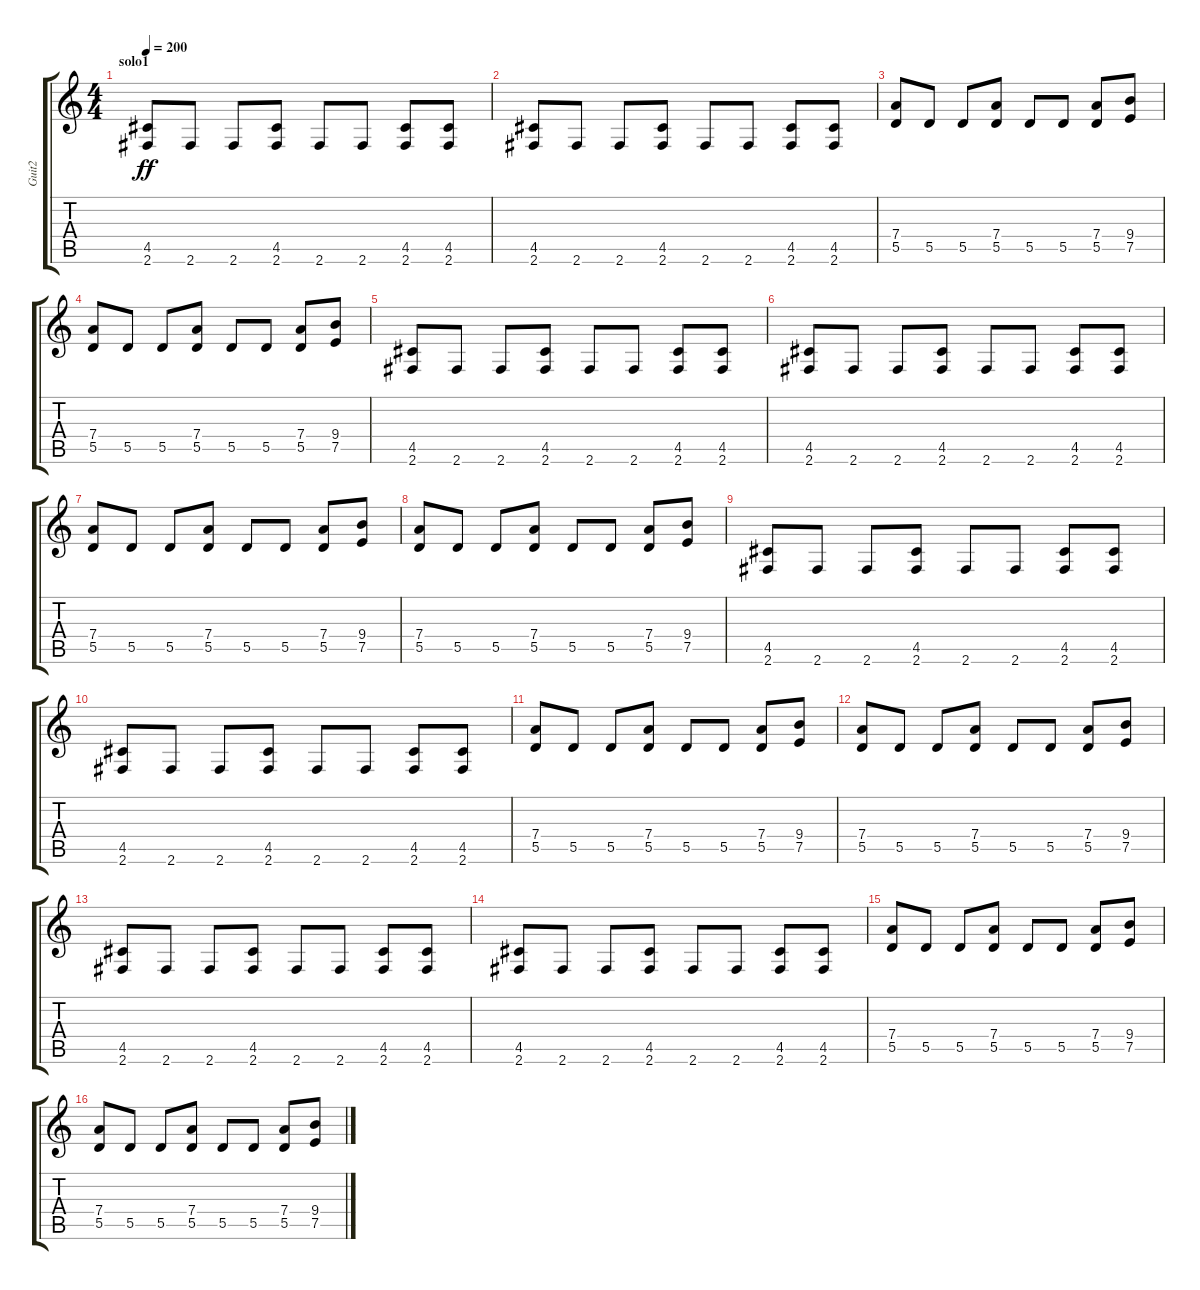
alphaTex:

\track ("Guit2" "Guit2") {instrument overdrivenguitar}
\staff {score tabs}
\tuning (E4 B3 G3 D3 A2 E2) {hide}
\ts (4 4)
\section ("" "solo1")
\tempo 200
\clef g2
\ks c
(4.5 2.6).8{dy ff} 2.6.8 2.6.8 (4.5 2.6).8 2.6.8 2.6.8 (4.5 2.6).8 (4.5 2.6).8 |
(4.5 2.6).8 2.6.8 2.6.8 (4.5 2.6).8 2.6.8 2.6.8 (4.5 2.6).8 (4.5 2.6).8 |
(7.4 5.5).8 5.5.8 5.5.8 (7.4 5.5).8 5.5.8 5.5.8 (7.4 5.5).8 (9.4 7.5).8 |
(7.4 5.5).8 5.5.8 5.5.8 (7.4 5.5).8 5.5.8 5.5.8 (7.4 5.5).8 (9.4 7.5).8 |
(4.5 2.6).8 2.6.8 2.6.8 (4.5 2.6).8 2.6.8 2.6.8 (4.5 2.6).8 (4.5 2.6).8 |
(4.5 2.6).8 2.6.8 2.6.8 (4.5 2.6).8 2.6.8 2.6.8 (4.5 2.6).8 (4.5 2.6).8 |
(7.4 5.5).8 5.5.8 5.5.8 (7.4 5.5).8 5.5.8 5.5.8 (7.4 5.5).8 (9.4 7.5).8 |
(7.4 5.5).8 5.5.8 5.5.8 (7.4 5.5).8 5.5.8 5.5.8 (7.4 5.5).8 (9.4 7.5).8 |
(4.5 2.6).8 2.6.8 2.6.8 (4.5 2.6).8 2.6.8 2.6.8 (4.5 2.6).8 (4.5 2.6).8 |
(4.5 2.6).8 2.6.8 2.6.8 (4.5 2.6).8 2.6.8 2.6.8 (4.5 2.6).8 (4.5 2.6).8 |
(7.4 5.5).8 5.5.8 5.5.8 (7.4 5.5).8 5.5.8 5.5.8 (7.4 5.5).8 (9.4 7.5).8 |
(7.4 5.5).8 5.5.8 5.5.8 (7.4 5.5).8 5.5.8 5.5.8 (7.4 5.5).8 (9.4 7.5).8 |
(4.5 2.6).8 2.6.8 2.6.8 (4.5 2.6).8 2.6.8 2.6.8 (4.5 2.6).8 (4.5 2.6).8 |
(4.5 2.6).8 2.6.8 2.6.8 (4.5 2.6).8 2.6.8 2.6.8 (4.5 2.6).8 (4.5 2.6).8 |
(7.4 5.5).8 5.5.8 5.5.8 (7.4 5.5).8 5.5.8 5.5.8 (7.4 5.5).8 (9.4 7.5).8 |
(7.4 5.5).8 5.5.8 5.5.8 (7.4 5.5).8 5.5.8 5.5.8 (7.4 5.5).8 (9.4 7.5).8
